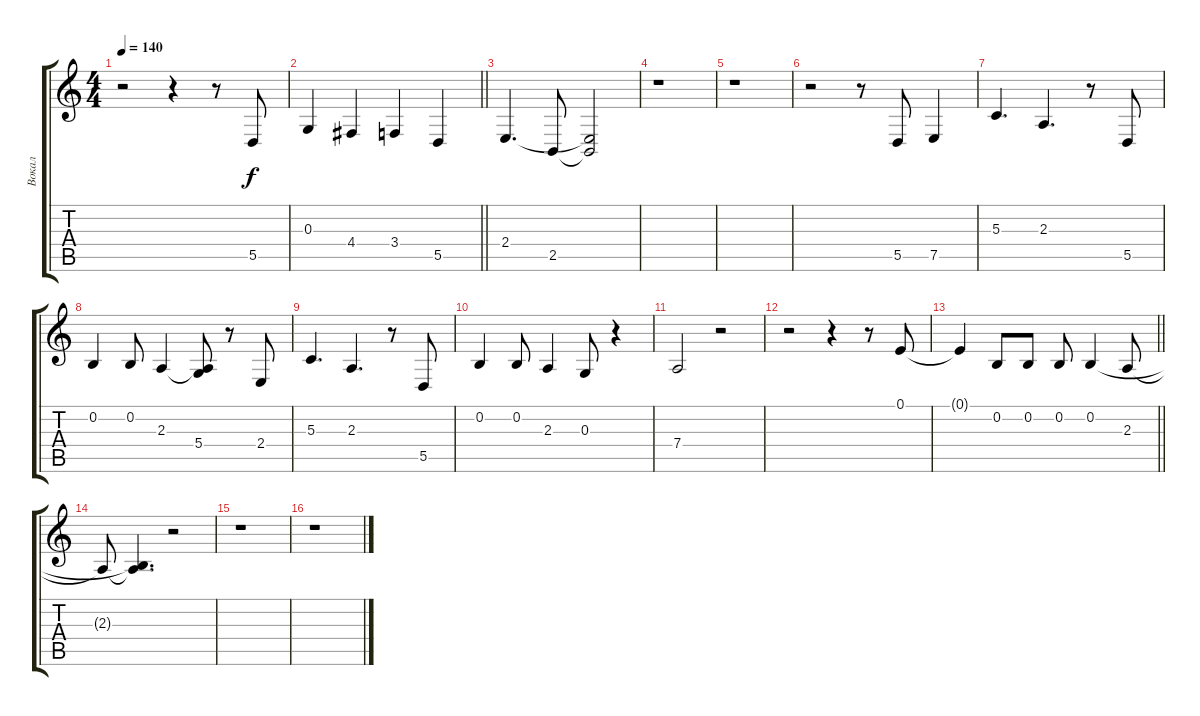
\track ("Вокал" "Вокал") {instrument drawbarorgan}
\staff {score tabs}
\tuning (E4 B3 G3 D3 A2 E2) {hide}
\ts (4 4)
\tempo 140
\clef g2
\ks c
r.2{dy f} r.4 r.8 5.5.8 |
\barLineRight lightlight
0.3.4 4.4.4 3.4.4 5.5.4 |
2.4.4{d} 2.5.8 (2.4{t} 2.5{t}).2 |
r.1 |
r.1 |
r.2 r.8 5.5.8 7.5.4 |
5.3.4{d} 2.3.4{d} r.8 5.5.8 |
0.2.4 0.2.8 2.3.4 (2.3{t} 5.4).8 r.8 2.4.8 |
5.3.4{d} 2.3.4{d} r.8 5.5.8 |
0.2.4 0.2.8 2.3.4 0.3.8 r.4 |
7.4.2 r.2 |
r.2 r.4 r.8 0.1.8 |
\barLineRight lightlight
0.1{t}.4 0.2.8 0.2.8 0.2.8 0.2.4 2.3.8 |
2.3{t}.8 (0.2{t} 2.3{t}).4{d} r.2 |
r.1 |
r.1
